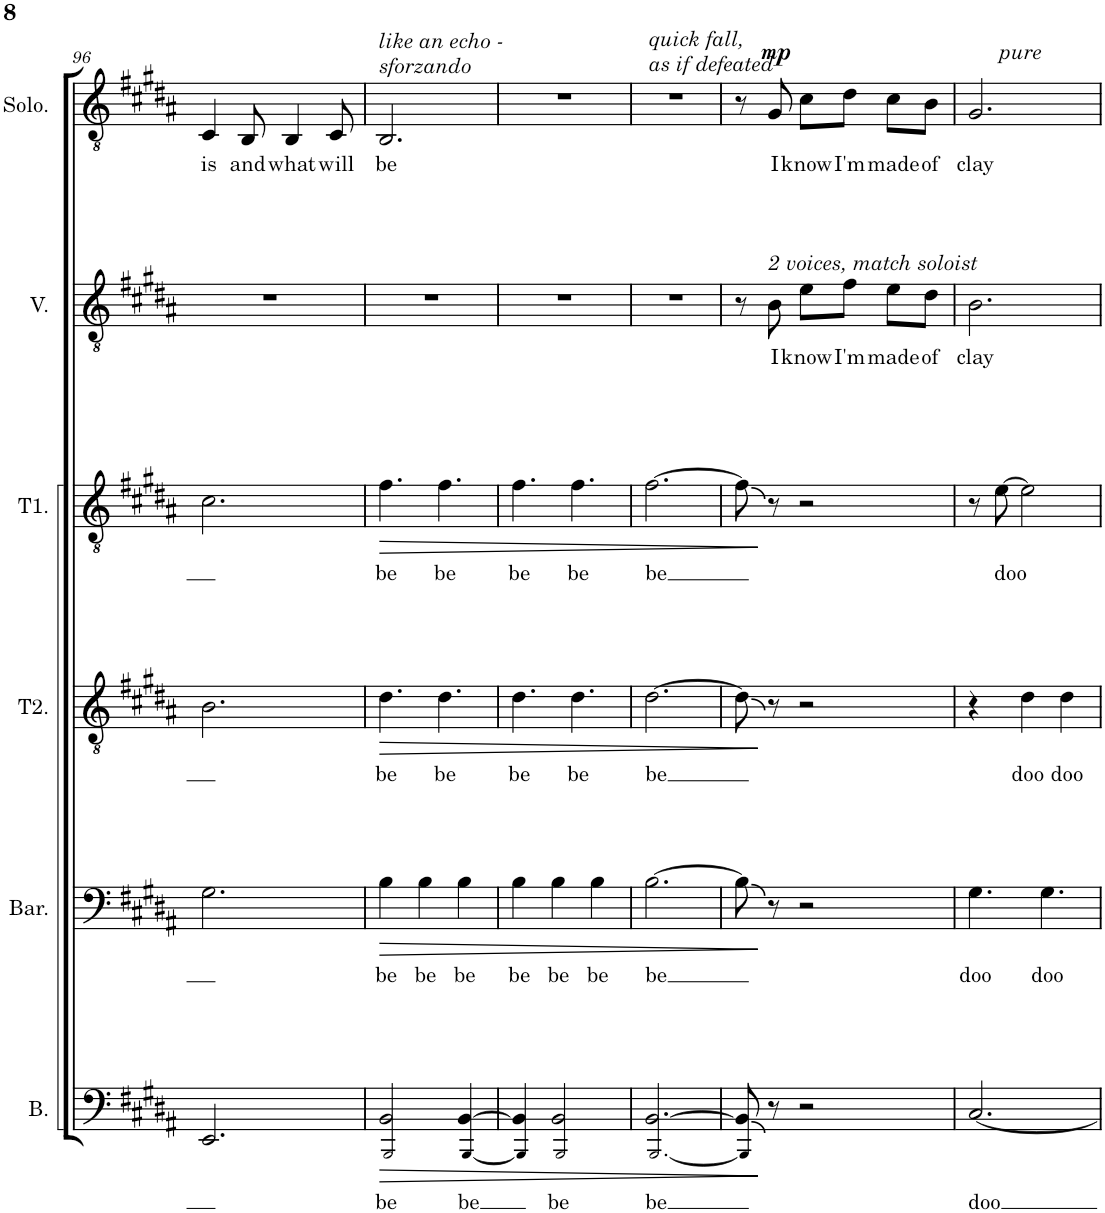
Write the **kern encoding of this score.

**kern	**text	**dynam	**kern	**text	**dynam	**kern	**text	**dynam	**kern	**text	**dynam	**kern	**text	**kern	**text	**dynam
*part6	*part6	*part6	*part5	*part5	*part5	*part4	*part4	*part4	*part3	*part3	*part3	*part2	*part2	*part1	*part1	*part1
*staff6	*staff6	*staff6	*staff5	*staff5	*staff5	*staff4	*staff4	*staff4	*staff3	*staff3	*staff3	*staff2	*staff2	*staff1	*staff1	*staff1
*I"Bass	*	*	*I"Baritone	*	*	*I"Tenor 2	*	*	*I"Tenor 1	*	*	*I"Voice	*	*I"Soloist	*	*
*I'B.	*	*	*I'Bar.	*	*	*I'T2.	*	*	*I'T1.	*	*	*I'V.	*	*I'Solo.	*	*
!!LO:PB:g=z
*clefF4	*	*	*clefF4	*	*	*clefGv2	*	*	*clefGv2	*	*	*clefGv2	*	*clefGv2	*	*
*k[f#c#g#d#a#]	*	*	*k[f#c#g#d#a#]	*	*	*k[f#c#g#d#a#]	*	*	*k[f#c#g#d#a#]	*	*	*k[f#c#g#d#a#]	*	*k[f#c#g#d#a#]	*	*
*M3/4	*	*	*M3/4	*	*	*M3/4	*	*	*M3/4	*	*	*M3/4	*	*M3/4	*	*
=96	=96	=96	=96	=96	=96	=96	=96	=96	=96	=96	=96	=96	=96	=96	=96	=96
!	!	!	!	!	!	!	!	!	!	!	!	!	!	!	!LO:LY:b	!
2.EE/	.	.	2.G#\	.	.	2.B\	.	.	2.c#\	.	.	2.r	.	4C#/	is	.
!	!	!	!	!	!	!	!	!	!	!	!	!	!	!	!LO:LY:b	!
.	.	.	.	.	.	.	.	.	.	.	.	.	.	8BB/	and	.
!	!	!	!	!	!	!	!	!	!	!	!	!	!	!	!LO:LY:b	!
.	.	.	.	.	.	.	.	.	.	.	.	.	.	4BB/	what	.
!	!	!	!	!	!	!	!	!	!	!	!	!	!	!	!LO:LY:b	!
.	.	.	.	.	.	.	.	.	.	.	.	.	.	8C#/	will	.
=97	=97	=97	=97	=97	=97	=97	=97	=97	=97	=97	=97	=97	=97	=97	=97	=97
!	!	!	!	!	!	!	!	!	!	!	!	!	!	!LO:TX:a:i:t=like an echo -	!	!
!	!	!	!	!	!	!	!	!	!	!	!	!	!	!LO:TX:a:t=sforzando	!	!
!	!LO:LY:b	!LO:HP:b	!	!LO:LY:b	!LO:HP:b	!	!LO:LY:b	!LO:HP:b	!	!LO:LY:b	!LO:HP:b	!	!	!	!LO:LY:b	!
2BBB!/ 2BB/	be	>	4B\	be	>	4.d#\	be	>	4.f#\	be	>	2.r	.	2.BB/	be	.
!	!	!	!	!LO:LY:b	!	!	!	!	!	!	!	!	!	!	!	!
.	.	.	4B\	be	.	.	.	.	.	.	.	.	.	.	.	.
!	!	!	!	!	!	!	!LO:LY:b	!	!	!LO:LY:b	!	!	!	!	!	!
.	.	.	.	.	.	4.d#\	be	.	4.f#\	be	.	.	.	.	.	.
!	!LO:LY:b	!	!	!LO:LY:b	!	!	!	!	!	!	!	!	!	!	!	!
[4BBB!/ [4BB/	be	.	4B\	be	.	.	.	.	.	.	.	.	.	.	.	.
=98	=98	=98	=98	=98	=98	=98	=98	=98	=98	=98	=98	=98	=98	=98	=98	=98
!	!	!	!	!LO:LY:b	!	!	!LO:LY:b	!	!	!LO:LY:b	!	!	!	!	!	!
4BBB!/] 4BB/]	.	.	4B\	be	.	4.d#\	be	.	4.f#\	be	.	2.r	.	2.r	.	.
!	!LO:LY:b	!	!	!LO:LY:b	!	!	!	!	!	!	!	!	!	!	!	!
2BBB!/ 2BB/	be	.	4B\	be	.	.	.	.	.	.	.	.	.	.	.	.
!	!	!	!	!	!	!	!LO:LY:b	!	!	!LO:LY:b	!	!	!	!	!	!
.	.	.	.	.	.	4.d#\	be	.	4.f#\	be	.	.	.	.	.	.
!	!	!	!	!LO:LY:b	!	!	!	!	!	!	!	!	!	!	!	!
.	.	.	4B\	be	.	.	.	.	.	.	.	.	.	.	.	.
=99	=99	=99	=99	=99	=99	=99	=99	=99	=99	=99	=99	=99	=99	=99	=99	=99
!	!LO:LY:b	!	!	!LO:LY:b	!	!	!LO:LY:b	!	!	!LO:LY:b	!	!	!	!	!	!
[2.BBB!/ [2.BB/	be	.	[2.B\	be	.	[2.d#\	be	.	[2.f#\	be	.	2.r	.	2.r	.	.
=100	=100	=100	=100	=100	=100	=100	=100	=100	=100	=100	=100	=100	=100	=100	=100	=100
!	!	!	!	!	!	!	!	!	!	!	!	!	!	!LO:TX:a:i:t=quick fall,	!	!
!	!	!	!	!	!	!	!	!	!	!	!	!	!	!LO:TX:a:t=as if defeated	!	!
8BBB!/] 8BB/]	.	.	8B\]	.	.	8d#\]	.	.	8f#\]	.	.	8r	.	8r	.	.
!	!	!	!	!	!	!	!	!	!	!	!	!LO:TX:a:i:t=2 voices, match soloist	!	!	!	!
!	!	!	!	!	!	!	!	!	!	!	!	!	!LO:LY:b	!	!LO:LY:b	!LO:DY:a
8r	.	]	8r	.	]	8r	.	]	8r	.	]	8B\	I	8G#/	I	mp
!	!	!	!	!	!	!	!	!	!	!	!	!	!LO:LY:b	!	!LO:LY:b	!
2r	.	.	2r	.	.	2r	.	.	2r	.	.	8e\L	know	8c#\L	know	.
!	!	!	!	!	!	!	!	!	!	!	!	!	!LO:LY:b	!	!LO:LY:b	!
.	.	.	.	.	.	.	.	.	.	.	.	8f#\J	I'm	8d#\J	I'm	.
!	!	!	!	!	!	!	!	!	!	!	!	!	!LO:LY:b	!	!LO:LY:b	!
.	.	.	.	.	.	.	.	.	.	.	.	8e\L	made	8c#\L	made	.
!	!	!	!	!	!	!	!	!	!	!	!	!	!LO:LY:b	!	!LO:LY:b	!
.	.	.	.	.	.	.	.	.	.	.	.	8d#\J	of	8B\J	of	.
=101	=101	=101	=101	=101	=101	=101	=101	=101	=101	=101	=101	=101	=101	=101	=101	=101
!	!	!	!	!	!	!	!	!	!	!	!	!	!	!LO:TX:a:i:t=pure	!	!
!	!LO:LY:b	!	!	!LO:LY:b	!	!	!	!	!	!	!	!	!LO:LY:b	!	!LO:LY:b	!
[2.C#/	doo	.	4.G#\	doo	.	4r	.	.	8r	.	.	2.B\	clay	2.G#/	clay	.
!	!	!	!	!	!	!	!	!	!	!LO:LY:b	!	!	!	!	!	!
.	.	.	.	.	.	.	.	.	[8e\	doo	.	.	.	.	.	.
!	!	!	!	!	!	!	!LO:LY:b	!	!	!	!	!	!	!	!	!
.	.	.	.	.	.	4d#\	doo	.	2e\]	.	.	.	.	.	.	.
!	!	!	!	!LO:LY:b	!	!	!	!	!	!	!	!	!	!	!	!
.	.	.	4.G#\	doo	.	.	.	.	.	.	.	.	.	.	.	.
!	!	!	!	!	!	!	!LO:LY:b	!	!	!	!	!	!	!	!	!
.	.	.	.	.	.	4d#\	doo	.	.	.	.	.	.	.	.	.
=	=	=	=	=	=	=	=	=	=	=	=	=	=	=	=	=
*-	*-	*-	*-	*-	*-	*-	*-	*-	*-	*-	*-	*-	*-	*-	*-	*-
